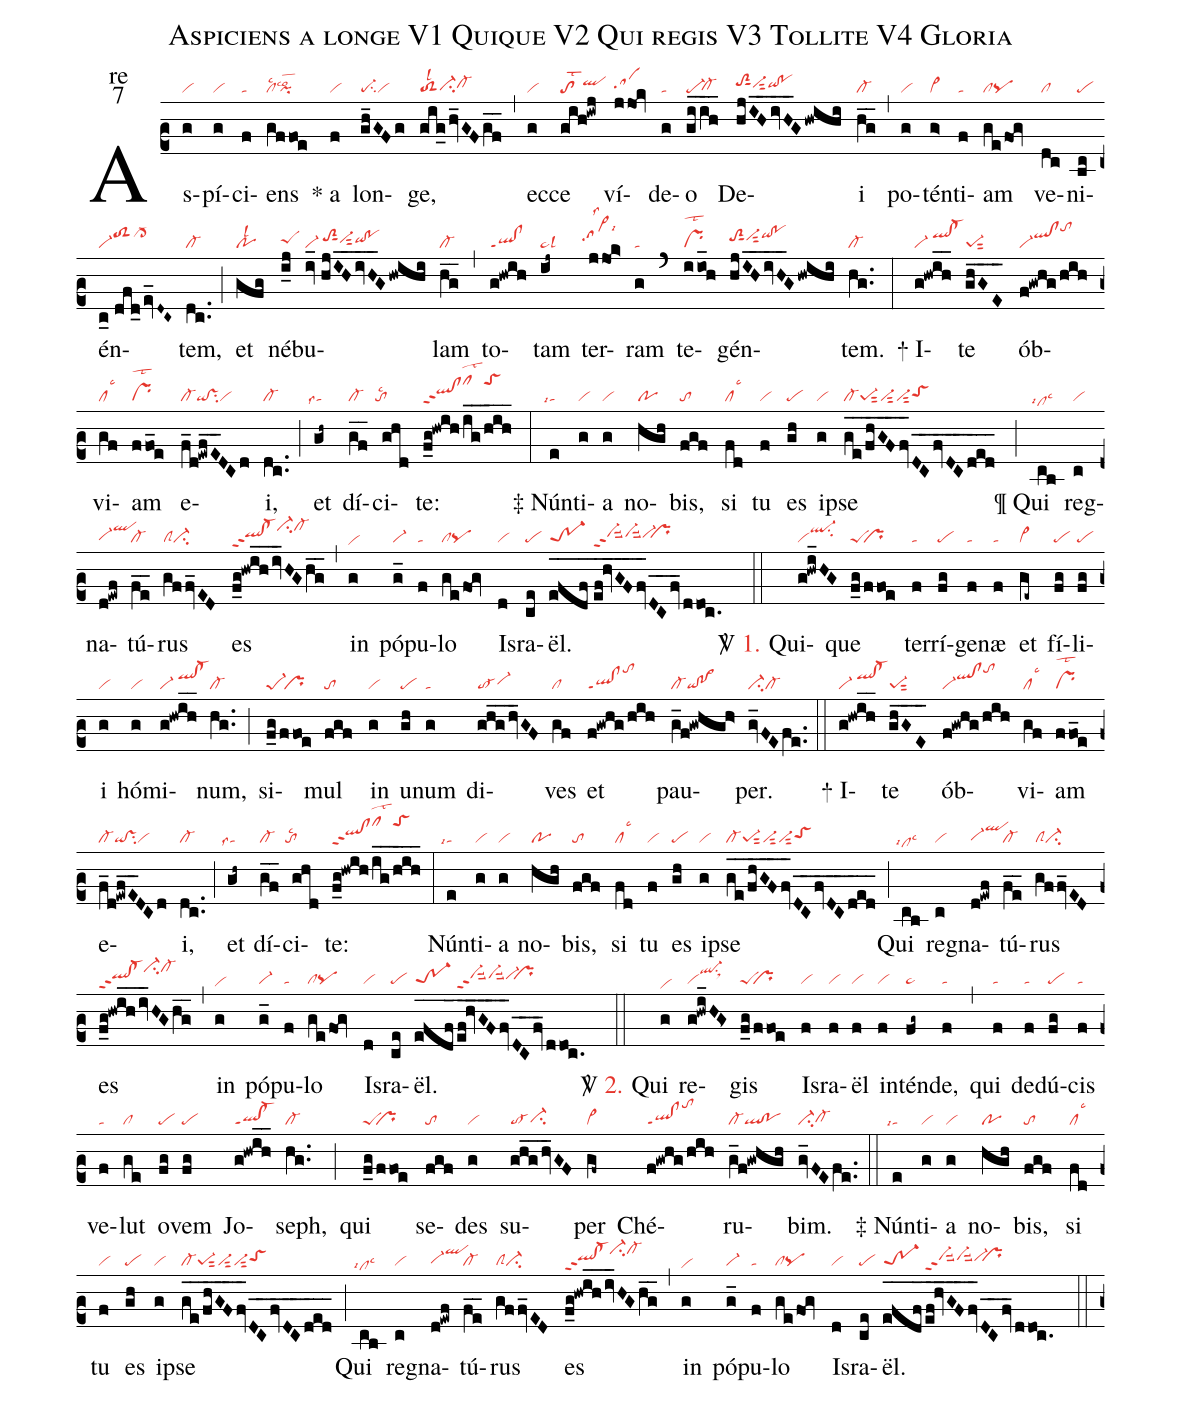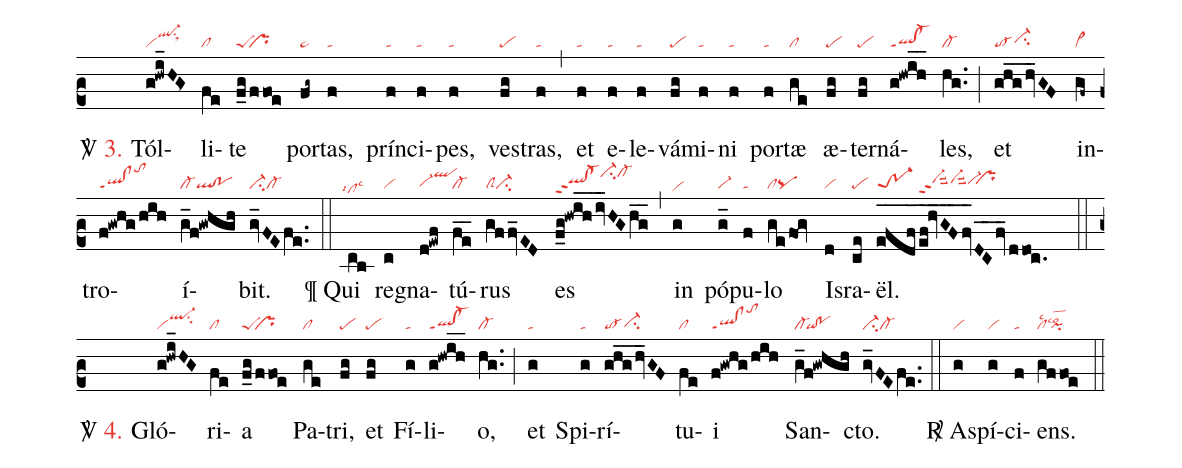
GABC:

name:Aspiciens a longe V1 Quique V2 Qui regis V3 Tollite V4 Gloria;
office-part:re;
mode:7;
nabc-lines:1;
%%
(c2) As(g|vi)pí(g|vi)ci(f|ta)ens(gffoe|cllsc2pilsco2) <sp>*</sp> a(f|vi) lon(gh_GFg|pe-su2vi)ge,(gig_/h_vGFgf__|toS2lsl2ci-hgcl-hh) (,)
ec(g|vi)ce(gih!iwj|tolst2qlhi) ví(jjok|sahh)de(g|ta)o(gi_/ih__|pe-`cl-hg) De(hjIH__ivH__G/hwihi|toS2hisut1vi-hhsut2qihh!pohh)i(hg__|cl-) (,)
po(g|vi)tén(g>|vi>)ti(f|ta)am(ge/fog|clpq) ve(dc|cl)ni(bc|pe)én(c_0//dfd_ev_D~C~|vi-toS2hjcl->hj)tem,(dc..|cl-) (;)
et(gfg|polsl2) né(i_j|peShh)bu(iv_//hjIH__ivH__G/hwihi|vi-/toS2hisut1vi-hhsut2qihh!pohh)lam(hg__|cl-) (,)
to(g!hwih|ql!clppt1)tam(ij~|ta>lsl3) ter(jjo!k>|``sa>hilss2lsi6)ram(g|ta) (`)
te(iio_h|prlst2)gén(hjIH__ivH__G/hwihi|toS2hisut1vi-hisut2qihj!pohj)tem.(hg..|cl-) (:)

<sp>+</sp> I(g!hwih__|vi-/qlhj!cl-hj)te(ghGE___|pe-1sut2)
ób(f!gwhg/hih|vi-qlhj!clhjtohm)vi(gf|cllsc3)am(ffo_e|prlst2) e(f_d!ewfE__DCd|cl-qi!vssu2vi)i,(dc..|cl-) (;)
et(gh~|``talss4) dí(gf__|cl-)ci(ghd|``tolsc2)te:(f_g!hwih/ig__/hih___|qlhi!clhippt2clhmlst2toShm) (:)

<sp>‡</sp> Nún(e|``talsi4)ti(g|vi)a(g|vi) no(hgh|po)bis,(fgf|to) si(fd|cllsc3) tu(f|vi) es(gh|pe) ip(g|vi)se(ge__/fhGF___fvDC___fvDC___/ded___|cl-pe-1sut2vi-sut2vi-sut2toShh) (;)

<sp>¶</sp> Qui(cb|``clhdlsi4lsc3) reg(c|vi)na(d!ewf|vi-hgqlhk)tú(fe__|cl-)rus(gffv_ED|clSci-)
es(f_g!hwih__/iv_HGhg__|qlhh!cl-hhppt2ci-hkcl-hk) (,)
in(g|vihe) pó(g_|vi-)pu(f|ta)lo(ge/fo@gv|clpq)
Is(d|vi)ra(ce|pe)ël.(efdf____|trS-|//ef@hvGF____fvDC___fv_ddoc.|vi-hhppt2suu2vi-hhsuu2vi-hh``prhh) (::)

<sp>V/</sp> <c>1.</c> Qui(g!hwi_HG|viql-hjsu2)que(f_g/ffoe|peS``pr) ter(f|ta)rí(fg|pe)ge(f|ta)næ(f|ta)
et(ge~|vi>) fí(fg|pe)li(fg|pe)i(g|vi) hó(g|vi)mi(g!hwih__|vi-/qlhj!cl-hj)num,(hg..|cl-) (;)
si(f_g/ffoe|pe-1`pr)mul(fgf|to) in(g|vi) u(gh|pe)num(g|ta) di(ghg__/hv_GF|to-vi-hh)ves(gf|cl)
et(f!gwhg/hih|ql!clppt1tohm) pau(g_f!gwhgh>|cl-qi!po>)per.(gv_FEfe..|ci-cl-) (::)

<sp>+</sp> I(g!hwih__|vi-/qlhj!cl-hj)te(ghGE___|pe-1sut2)
ób(f!gwhg/hih|vi-qlhj!clhjtohm)vi(gf|cllsc3)am(ffo_e|prlst2) e(f_d!ewfE__DCd|cl-qi!vssu2vi)i,(dc..|cl-) (;)
et(gh~|``talss4) dí(gf__|cl-)ci(ghd|``tolsc2)te:(f_g!hwih/ig__/hih___|qlhi!clhippt2clhmlst2toShm) (:)
Nún(e|``talsi4)ti(g|vi)a(g|vi) no(hgh|po)bis,(fgf|to) si(fd|cllsc3) tu(f|vi) es(gh|pe) ip(g|vi)se(ge__/fhGF___fvDC___fvDC___/ded___|cl-pe-1sut2vi-sut2vi-sut2toShh) (;)
Qui(cb|``clhdlsi4lsc3) reg(c|vi)na(d!ewf|vi-hgqlhk)tú(fe__|cl-)rus(gffv_ED|clSci-)
es(f_g!hwih__/iv_HGhg__|qlhh!cl-hhppt2ci-hkcl-hk) (,)
in(g|vihe) pó(g_|vi-)pu(f|ta)lo(ge/fo@gv|clpq)
Is(d|vi)ra(ce|pe)ël.(efdf____|trS-|ef@hvGF____fvDC___fv_ddoc.|vi-hhppt2suu2vi-hhsuu2vi-hh``prhh) (::)

<sp>V/</sp> <c>2.</c> Qui(g|vihd) re(g!hwi_HG>|viql-hjsu1sux1)gis(f_g/ffoe|peS``pr) Is(f|vi)ra(f|vi)ël(f|vi)
in(f|vi)tén(fg~|ta>)de,(f|ta) (,) qui(f|ta) de(f|ta)dú(fg|pe)cis(f|ta) ve(f|ta)lut(ge|cl)
o(fg|pe)vem(fg|pe) Jo(g!hwih__|ql!cl-ppt1)seph,(hg..|cl-) (;)
qui(f_g/ffoe|peS``pr) se(fgf|to)des(g|vi) su(ghg__/hv_GF|to-ci-hg)per(gf~|vi>) Ché(f!gwhg/hih|ql!clppt1tohm)ru(g_f!gwhgh|cl-ql!po)bim.(gv_FEfe..|ci-cl-hg) (::)

<sp>‡</sp> Nún(e|``talsi4)ti(g|vi)a(g|vi) no(hgh|po)bis,(fgf|to) si(fd|cllsc3) tu(f|vi) es(gh|pe) ip(g|vi)se(ge__/fhGF___fvDC___fvDC___/ded___|cl-pe-1sut2vi-sut2vi-sut2toShh) (;)
Qui(cb|``clhdlsi4lsc3) reg(c|vi)na(d!ewf|vi-hgqlhk)tú(fe__|cl-)rus(gffv_ED|clSci-)
es(f_g!hwih__/iv_HGhg__|qlhh!cl-hhppt2ci-hkcl-hk) (,)
in(g|vihe) pó(g_|vi-)pu(f|ta)lo(ge/fo@gv|clpq)
Is(d|vi)ra(ce|pe)ël.(efdf____|trS-|ef@hvGF____fvDC___fv_ddoc.|vi-hhppt2suu2vi-hhsuu2vi-hh``prhh) (::)

<sp>V/</sp> <c>3.</c> Tól(g!hwi_HG>|viql-hjsu1sux1)li(fe|cl)te(f_g/ffoe|peS``pr) por(fg~|ta>)tas,(f|ta)
prín(f|ta)ci(f|ta)pes,(f|ta) ves(fg|pe)tras,(f|ta) (,)
et(f|ta) e(f|ta)le(f|ta)vá(fg|pe)mi(f|ta)ni(f|ta) por(f|ta)tæ(ge|cl) æ(fg|pe)ter(fg|pe)ná(g!hwih__|ql!cl-ppt1)les,(hg..|cl-) (;)
et(ghg__/hv_GF|to-ci-hh) in(gf~|vi>)tro(f!gwhg/hih|ql!clppt1tohm)í(g_f!gwhgh|cl-ql!po)bit.(gv_FEfe..|ci-cl-) (::)

<sp>¶</sp> Qui(cb|``clhdlsi4lsc3) reg(c|vi)na(d!ewf|vi-hgqlhk)tú(fe__|cl-)rus(gffv_ED|clSci-)
es(f_g!hwih__/iv_HGhg__|qlhh!cl-hhppt2ci-hkcl-hk) (,)
in(g|vihe) pó(g_|vi-)pu(f|ta)lo(ge/fo@gv|clpq)
Is(d|vi)ra(ce|pe)ël.(efdf____|trS-|ef@hvGF____fvDC___fv_ddoc.|vi-hhppt2suu2vi-hhsuu2vi-hh``prhh) (::)

<sp>V/</sp> <c>4.</c> Gló(g!hwi_HG|viql-hjsu2)ri(fe|cl)a(f_g/ffoe|peS``pr) Pa(ge|cl)tri,(fg|pe)
et(fg|pe) Fí(g|ta)li(g!hwih__|ql!cl-ppt1)o,(hg..|cl-) (;)
et(g|ta) Spi(g|ta)rí(ghg__/hv_GF|to-ci-hg)tu(fe|cl)i(f!gwhg/hih|ql!clppt1tohm)
San(g_f!gwhgh|cl-`qi!po)cto.(gv_FEfe..|ci-cl-) (::)

<sp>R/</sp> As(g|vi)pí(g|vi)ci(f|ta)ens.(gffoe|cllsc2pilsco2) (::)
